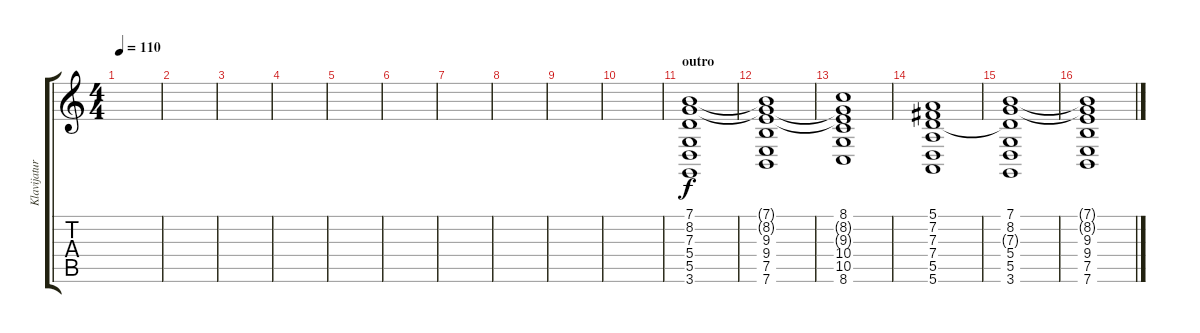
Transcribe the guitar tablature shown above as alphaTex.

\track ("Klavijature 1" "Klavijatur") {instrument pad8sweep}
\staff {score tabs}
\tuning (E4 B3 G3 D3 A2 E2) {hide}
\ts (4 4)
\tempo 110
\clef g2
\ks c
|
|
|
|
|
|
|
|
|
|
\section ("" "outro")
(7.1 8.2 7.3 5.4 5.5 3.6).1{volume 8 instrument stringensemble1} |
(7.1{t} 8.2{t} 9.3 9.4 7.5 7.6).1 |
(8.1 8.2{t} 9.3{t} 10.4 10.5 8.6).1 |
(5.1 7.2 7.3 7.4 5.5 5.6).1 |
(7.1 8.2 7.3{t} 5.4 5.5 3.6).1 |
(7.1{t} 8.2{t} 9.3 9.4 7.5 7.6).1
